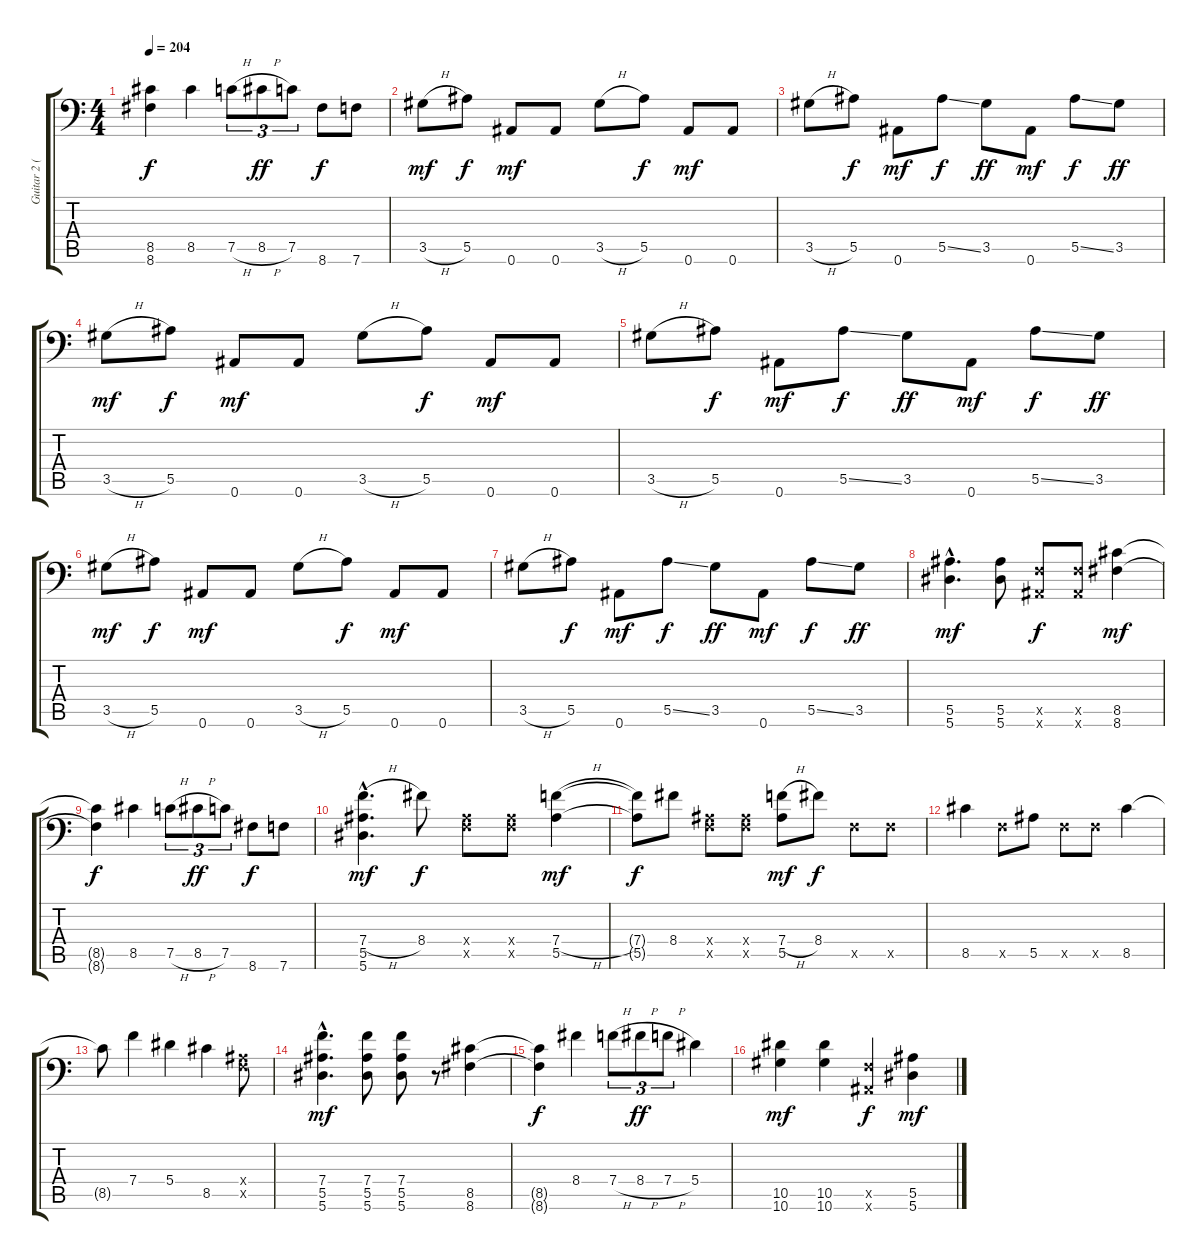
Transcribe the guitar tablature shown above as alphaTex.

\track ("Guitar 2 (Lead)" "Guitar 2 (") {instrument distortionguitar}
\staff {score tabs}
\tuning (C4 G3 Eb3 Bb2 F2 Bb1) {hide}
\ts (4 4)
\tempo 204
\clef f4
\ks c
(8.5{t} 8.6{t}).4{dy f} 8.5.4 7.5{h}.8{tu (3 2)} 8.5{h}.8{tu (3 2) dy ff} 7.5.8{tu (3 2)} 8.6.8{dy f} 7.6.8 |
3.5{h}.8{dy mf} 5.5.8{dy f} 0.6.8{dy mf} 0.6.8 3.5{h}.8 5.5.8{dy f} 0.6.8{dy mf} 0.6.8 |
3.5{h}.8 5.5.8{dy f} 0.6.8{dy mf} 5.5{ss}.8{dy f} 3.5.8{dy ff} 0.6.8{dy mf} 5.5{ss}.8{dy f} 3.5.8{dy ff} |
3.5{h}.8{dy mf} 5.5.8{dy f} 0.6.8{dy mf} 0.6.8 3.5{h}.8 5.5.8{dy f} 0.6.8{dy mf} 0.6.8 |
3.5{h}.8 5.5.8{dy f} 0.6.8{dy mf} 5.5{ss}.8{dy f} 3.5.8{dy ff} 0.6.8{dy mf} 5.5{ss}.8{dy f} 3.5.8{dy ff} |
3.5{h}.8{dy mf} 5.5.8{dy f} 0.6.8{dy mf} 0.6.8 3.5{h}.8 5.5.8{dy f} 0.6.8{dy mf} 0.6.8 |
3.5{h}.8 5.5.8{dy f} 0.6.8{dy mf} 5.5{ss}.8{dy f} 3.5.8{dy ff} 0.6.8{dy mf} 5.5{ss}.8{dy f} 3.5.8{dy ff} |
(5.5{hac} 5.6{hac}).4{d dy mf} (5.5 5.6).8 (0.5{x} 0.6{x}).8{dy f} (0.5{x} 0.6{x}).8 (8.5 8.6).4{dy mf} |
(8.5{t} 8.6{t}).4{dy f} 8.5.4 7.5{h}.8{tu (3 2)} 8.5{h}.8{tu (3 2) dy ff} 7.5.8{tu (3 2)} 8.6.8{dy f} 7.6.8 |
(7.4{h hac} 5.5{hac} 5.6{hac}).4{d dy mf} 8.4.8{dy f} (0.4{x} 0.5{x}).8 (0.4{x} 0.5{x}).8 (7.4{h} 5.5).4{dy mf} |
(7.4{t} 5.5{t}).8{dy f} 8.4.8 (0.4{x} 0.5{x}).8 (0.4{x} 0.5{x}).8 (7.4{h} 5.5).8{dy mf} 8.4.8{dy f} 0.5{x}.8 0.5{x}.8 |
8.5.4 0.5{x}.8 5.5.8 0.5{x}.8 0.5{x}.8 8.5.4 |
8.5{t}.8 7.4.4 5.4.4 8.5.4 (0.4{x} 0.5{x}).8 |
(7.4{hac} 5.5{hac} 5.6{hac}).4{d dy mf} (7.4 5.5 5.6).8 (7.4 5.5 5.6).8 r.8 (8.5 8.6).4 |
(8.5{t} 8.6{t}).4{dy f} 8.4.4 7.4{h}.8{tu (3 2)} 8.4{h}.8{tu (3 2) dy ff} 7.4{h}.8{tu (3 2)} 5.4.4 |
(10.5 10.6).4{dy mf} (10.5 10.6).4 (0.5{x} 0.6{x}).4{dy f} (5.5 5.6).4{dy mf}
